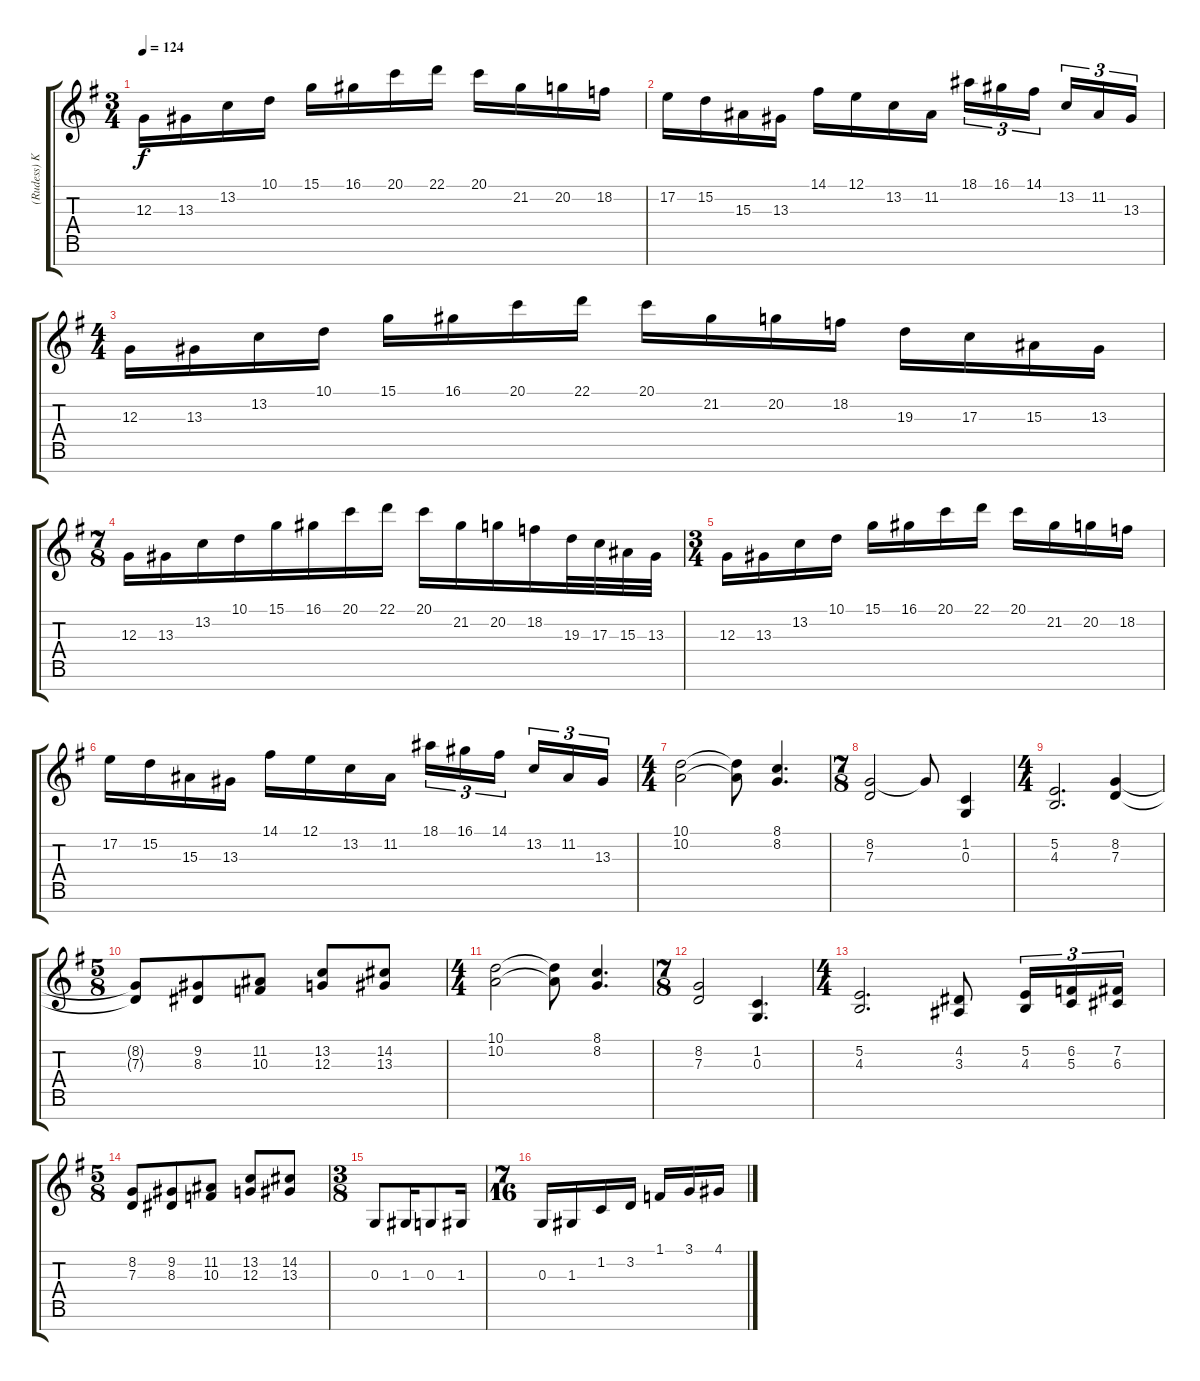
\track ("(Rudess) Keyboard 3" "(Rudess) K") {instrument acousticgrandpiano}
\staff {score tabs}
\tuning (E4 B3 G3 D3 A2 E2 B1) {hide}
\ts (3 4)
\tempo 124
\clef g2
\ks g
12.3.16{dy f} 13.3.16 13.2.16 10.1.16 15.1.16 16.1.16 20.1.16 22.1.16 20.1.16 21.2.16 20.2.16 18.2.16 |
17.2.16 15.2.16 15.3.16 13.3.16 14.1.16 12.1.16 13.2.16 11.2.16 18.1.16{tu (3 2)} 16.1.16{tu (3 2)} 14.1.16{tu (3 2) beam splitsecondary} 13.2.16{tu (3 2)} 11.2.16{tu (3 2)} 13.3.16{tu (3 2)} |
\ts (4 4)
12.3.16 13.3.16 13.2.16 10.1.16 15.1.16 16.1.16 20.1.16 22.1.16 20.1.16 21.2.16 20.2.16 18.2.16 19.3.16 17.3.16 15.3.16 13.3.16 |
\ts (7 8)
12.3.16 13.3.16 13.2.16 10.1.16 15.1.16 16.1.16 20.1.16 22.1.16 20.1.16 21.2.16 20.2.16 18.2.16 19.3.32 17.3.32 15.3.32 13.3.32 |
\ts (3 4)
12.3.16 13.3.16 13.2.16 10.1.16 15.1.16 16.1.16 20.1.16 22.1.16 20.1.16 21.2.16 20.2.16 18.2.16 |
17.2.16 15.2.16 15.3.16 13.3.16 14.1.16 12.1.16 13.2.16 11.2.16 18.1.16{tu (3 2)} 16.1.16{tu (3 2)} 14.1.16{tu (3 2) beam splitsecondary} 13.2.16{tu (3 2)} 11.2.16{tu (3 2)} 13.3.16{tu (3 2)} |
\ts (4 4)
(10.1 10.2).2{volume 8} (10.1{t} 10.2{t}).8 (8.1 8.2).4{d} |
\ts (7 8)
(8.2 7.3).2 8.2{t}.8 (1.2 0.3).4 |
\ts (4 4)
(5.2 4.3).2{d} (8.2 7.3).4 |
\ts (5 8)
(8.2{t} 7.3{t}).8 (9.2 8.3).8 (11.2 10.3).8 (13.2 12.3).8 (14.2 13.3).8 |
\ts (4 4)
(10.1 10.2).2 (10.1{t} 10.2{t}).8 (8.1 8.2).4{d} |
\ts (7 8)
(8.2 7.3).2 (1.2 0.3).4{d} |
\ts (4 4)
(5.2 4.3).2{d} (4.2 3.3).8 (5.2 4.3).16{tu (3 2)} (6.2 5.3).16{tu (3 2)} (7.2 6.3).16{tu (3 2)} |
\ts (5 8)
(8.2 7.3).8 (9.2 8.3).8 (11.2 10.3).8 (13.2 12.3).8 (14.2 13.3).8 |
\ts (3 8)
0.3.8{volume 13 balance 0 instrument brightacousticpiano} 1.3.16 0.3.8 1.3.16 |
\ts (7 16)
0.3.16 1.3.16 1.2.16 3.2.16 1.1.16 3.1.16 4.1.16
